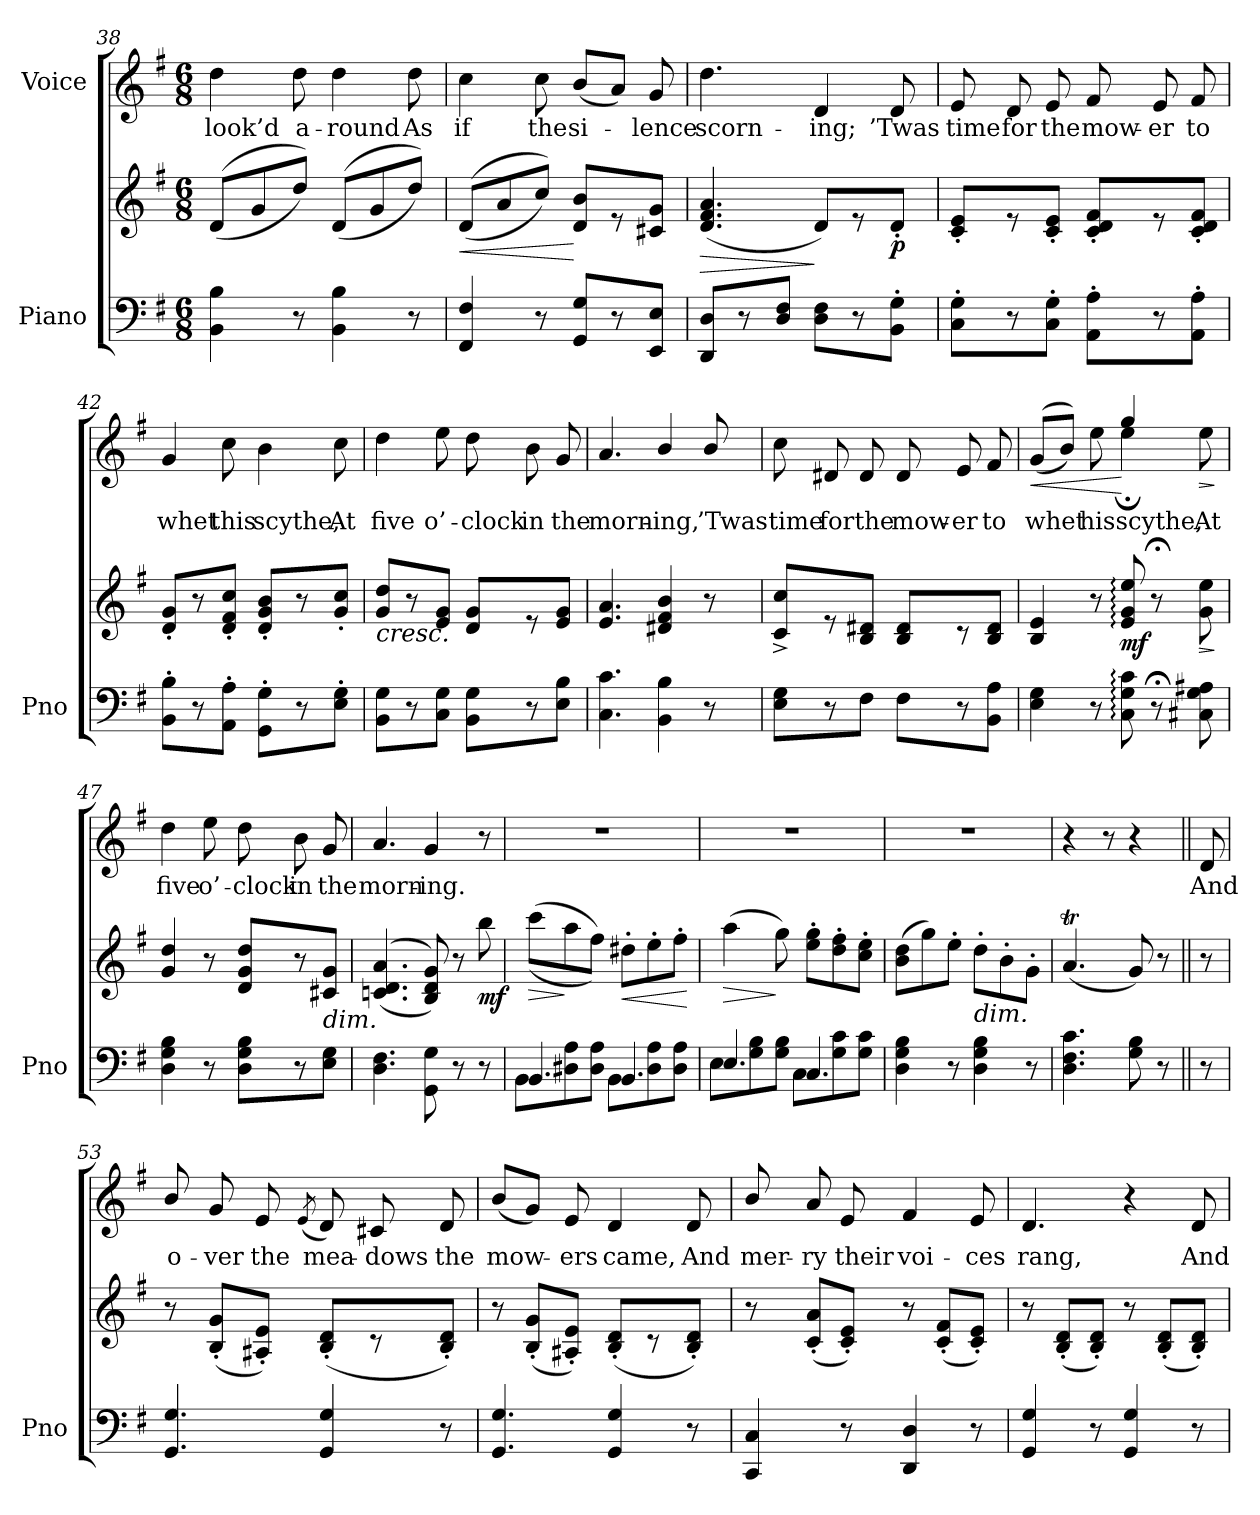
**kern	**kern	**dynam	**kern	**text	**dynam
*part2	*part2	*part2	*part1	*part1	*part1
*staff3	*staff2	*staff2/3	*staff1	*staff1	*staff1
*I"Piano	*	*	*I"Voice	*	*
*I'Pno	*	*	*	*	*
*clefF4	*clefG2	*	*clefG2	*	*
*k[f#]	*k[f#]	*	*k[f#]	*	*
*M6/8	*M6/8	*	*M6/8	*	*
=38	=38	=38	=38	=38	=38
!	!	!	!	!LO:LY:b	!
4BB\ 4B\	(<(<8d/L	.	4dd\	look’d	.
.	8g/	.	.	.	.
!	!	!	!	!LO:LY:b	!
8r	8dd/J))	.	8dd\	a-	.
!	!	!	!	!LO:LY:b	!
4BB\ 4B\	(<(<8d/L	.	4dd\	-round	.
.	8g/	.	.	.	.
!	!	!	!	!LO:LY:b	!
8r	8dd/J))	.	8dd\	As	.
=39	=39	=39	=39	=39	=39
!	!	!LO:HP:b	!	!LO:LY:b	!
4FF#/ 4F#/	(<(<8d/L	<	4cc\	if	.
.	8a/	.	.	.	.
!	!	!	!	!LO:LY:b	!
8r	8cc/J))	.	8cc\	the	.
!	!	!	!	!LO:LY:b	!
8GG/ 8G/L	8d/ 8b/L	[	(<8b/L	si-	.
8r	8r	.	8a/J)	.	.
!	!	!	!	!LO:LY:b	!
8EE/ 8E/J	8c#X/ 8g/J	.	8g/	-lence	.
!!LO:PB:g=z
=40	=40	=40	=40	=40	=40
!	!	!LO:HP:b	!	!LO:LY:b	!
8DD/ 8D/L	(>4.d/ 4.f#/ 4.a/	>	4.dd\	scorn-	.
8r	.	.	.	.	.
8D/ 8F#/J	.	.	.	.	.
!	!	!	!	!LO:LY:b	!
8D\ 8F#\L	8d/L)	]	4d/	-ing;	.
8r	8r	.	.	.	.
!	!	!LO:DY:b	!	!LO:LY:b	!
8BB\' 8G\'J	8d'/J	p	8d/	’Twas	.
=41	=41	=41	=41	=41	=41
!	!	!	!	!LO:LY:b	!
8C\' 8G\'L	8c/' 8e/'L	.	8e/	time	.
!	!	!	!	!LO:LY:b	!
8r	8r	.	8d/	for	.
!	!	!	!	!LO:LY:b	!
8C\' 8G\'J	8c/' 8e/'J	.	8e/	the	.
!	!	!	!	!LO:LY:b	!
8AA\' 8A\'L	8c/' 8d/' 8f#/'L	.	8f#/	mow-	.
!	!	!	!	!LO:LY:b	!
8r	8r	.	8e/	-er	.
!	!	!	!	!LO:LY:b	!
8AA\' 8A\'J	8c/' 8d/' 8f#/'J	.	8f#/	to	.
=42	=42	=42	=42	=42	=42
!	!	!	!	!LO:LY:b	!
8BB\' 8B\'L	8d/' 8g/'L	.	4g/	whet	.
8r	8r	.	.	.	.
!	!	!	!	!LO:LY:b	!
8AA\' 8A\'J	8d/' 8f#/' 8cc/'J	.	8cc\	this	.
!	!	!	!	!LO:LY:b	!
8GG\' 8G\'L	8d/' 8g/' 8b/'L	.	4b\	scythe,	.
8r	8r	.	.	.	.
!	!	!	!	!LO:LY:b	!
8E\' 8G\'J	8g/' 8cc/'J	.	8cc\	At	.
=43	=43	=43	=43	=43	=43
!	!LO:TX:b:i:t=cresc.	!	!	!	!
!	!	!	!	!LO:LY:b	!
8BB\ 8G\L	8g/ 8dd/L	.	4dd\	five	.
8r	8r	.	.	.	.
!	!	!	!	!LO:LY:b	!
8C\ 8G\J	8e/ 8g/J	.	8ee\	o’-	.
!	!	!	!	!LO:LY:b	!
8BB\ 8G\L	8d/ 8g/L	.	8dd\	-clock	.
!	!	!	!	!LO:LY:b	!
8r	8r	.	8b\	in	.
!	!	!	!	!LO:LY:b	!
8E\ 8B\J	8e/ 8g/J	.	8g/	the	.
=44	=44	=44	=44	=44	=44
!	!	!	!	!LO:LY:b	!
4.C\ 4.c\	4.e/ 4.a/	.	4.a/	morn-	.
!	!	!	!	!LO:LY:b	!
4BB\ 4B\	4d#X/ 4f#/ 4b/	.	4b/	-ing,	.
!	!	!	!	!LO:LY:b	!
8r	8r	.	8b/	’Twas	.
!!LO:LB:g=z
=45	=45	=45	=45	=45	=45
!	!	!	!	!LO:LY:b	!
8E\ 8G\L	8c/^ 8cc/^L	.	8cc\	time	.
!	!	!	!	!LO:LY:b	!
8r	8r	.	8d#X/	for	.
!	!	!	!	!LO:LY:b	!
8F#\J	8B/ 8d#X/J	.	8d#/	the	.
!	!	!	!	!LO:LY:b	!
8F#\L	8B/ 8d#/L	.	8d#/	mow-	.
!	!	!	!	!LO:LY:b	!
8r	8r	.	8e/	-er	.
!	!	!	!	!LO:LY:b	!
8BB\ 8A\J	8B/ 8d#/J	.	8f#/	to	.
=46	=46	=46	=46	=46	=46
!	!	!	!	!LO:LY:b	!LO:HP:b
*	*	*	*^	*	*
4E\ 4G\	4B/ 4e/	.	(<(<8g/L	4.ryy	whet	<
.	.	.	8b/J))	.	.	.
!	!	!	!	!	!LO:LY:b	!
8r	8r	.	8ee\	.	his	.
!	!	!LO:DY:b	!	!	!LO:LY:b	!
8C\: 8G\: 8c\:	8e/: 8g/: 8ee/:	mf	4gg/	4ee;<\	scythe,	[
8r;<	8r;<	.	.	.	.	.
!	!	!LO:HP:b	!	!	!LO:LY:b	!LO:HP:b
8C#X\ 8G\ 8A#X\	8g\ 8ee\	>	8ee\	8ryy	At	>
*	*	*	*v	*v	*	*
.	.	]	.	.	]
=47	=47	=47	=47	=47	=47
!	!	!	!	!LO:LY:b	!
4D\ 4G\ 4B\	4g/ 4dd/	.	4dd\	five	.
!	!	!	!	!LO:LY:b	!
8r	8r	.	8ee\	o’-	.
!	!	!	!	!LO:LY:b	!
8D\ 8G\ 8B\L	8d/ 8g/ 8dd/L	.	8dd\	-clock	.
!	!	!	!	!LO:LY:b	!
8r	8r	.	8b\	in	.
!	!LO:TX:b:i:t=dim.	!	!	!	!
!	!	!	!	!LO:LY:b	!
8E\ 8G\J	8c#X/ 8g/J	.	8g/	the	.
=48	=48	=48	=48	=48	=48
!	!	!	!	!LO:LY:b	!
4.D\ 4.F#\	(>(<4.cn/ 4.d/ 4.a/	.	4.a/	morn-	.
!	!	!	!	!LO:LY:b	!
8GG\ 8G\	8B/ 8d/ 8g/))	.	4g/	-ing.	.
8r	8r	.	.	.	.
!	!	!LO:DY:b	!	!	!
8r	8bb\	mf	8r	.	.
=49	=49	=49	=49	=49	=49
*^	*	*	*	*	*
!	!	!	!LO:HP:b	!	!	!
4.BB/	8BB\L	(>(>8ccc\L	>	2.r	.	.
.	8D#X\ 8A\	8aa\	]	.	.	.
.	8D#\ 8A\J	8ff#\J))	.	.	.	.
!	!	!	!LO:HP:b	!	!	!
4.BB/	8BB\L	8dd#X'\L	<	.	.	.
.	8D#\ 8A\	8ee'\	.	.	.	.
.	8D#\ 8A\J	8ff#'\J	.	.	.	.
*v	*v	*	*	*	*	*
.	.	[	.	.	.
!!LO:LB:g=z
=50	=50	=50	=50	=50	=50
*^	*	*	*	*	*
!	!	!	!LO:HP:b	!	!	!
4.E/	8E\L	(>4aa\	>	2.r	.	.
.	8G\ 8B\	.	.	.	.	.
.	8G\ 8B\J	8gg\)	]	.	.	.
4.C/	8C\L	8ee\' 8gg\'L	.	.	.	.
.	8G\ 8c\	8dd\' 8ff#\'	.	.	.	.
.	8G\ 8c\J	8cc\' 8ee\'J	.	.	.	.
*v	*v	*	*	*	*	*
=51	=51	=51	=51	=51	=51
4D\ 4G\ 4B\	(>8b\ 8dd\L	.	2.r	.	.
.	8gg\)	.	.	.	.
8r	8ee'\J	.	.	.	.
!	!LO:TX:b:i:t=dim.	!	!	!	!
4D\ 4G\ 4B\	8dd'\L	.	.	.	.
.	8b'\	.	.	.	.
8r	8g'\J	.	.	.	.
=52	=52	=52	=52	=52	=52
4.D\ 4.F#\ 4.c\	(<4.aT/	.	4r	.	.
.	.	.	8r	.	.
8G\ 8B\	8g/)	.	4r	.	.
8r	8r	.	.	.	.
=52X3||	=52X3||	=52X3||	=52X3||	=52X3||	=52X3||
!	!	!	!	!LO:LY:b	!
8r	8r	.	8d/	And	.
=53	=53	=53	=53	=53	=53
!	!	!	!	!LO:LY:b	!
4.GG/ 4.G/	8r	.	8b/	o-	.
!	!	!	!	!LO:LY:b	!
.	(<8B/' 8g/'L	.	8g/	-ver	.
!	!	!	!	!LO:LY:b	!
.	8A#X/' 8e/'J)	.	8e/	the	.
.	.	.	(<8qe/	.	.
!	!	!	!	!LO:LY:b	!
4GG/ 4G/	(<8B/' 8d/'L	.	8d/)	mea-	.
!	!	!	!	!LO:LY:b	!
.	8r	.	8c#X/	-dows	.
!	!	!	!	!LO:LY:b	!
8r	8B/' 8d/'J)	.	8d/	the	.
=54	=54	=54	=54	=54	=54
!	!	!	!	!LO:LY:b	!
4.GG/ 4.G/	8r	.	(<8b/L	mow-	.
.	(<8B/' 8g/'L	.	8g/J)	.	.
!	!	!	!	!LO:LY:b	!
.	8A#X/' 8e/'J)	.	8e/	-ers	.
!	!	!	!	!LO:LY:b	!
4GG/ 4G/	(<8B/' 8d/'L	.	4d/	came,	.
.	8r	.	.	.	.
!	!	!	!	!LO:LY:b	!
8r	8B/' 8d/'J)	.	8d/	And	.
!!LO:LB:g=z
=55	=55	=55	=55	=55	=55
!	!	!	!	!LO:LY:b	!
4CC/ 4C/	8r	.	8b/	mer-	.
!	!	!	!	!LO:LY:b	!
.	(<8c/' 8a/'L	.	8a/	-ry	.
!	!	!	!	!LO:LY:b	!
8r	8c/' 8e/'J)	.	8e/	their	.
!	!	!	!	!LO:LY:b	!
4DD/ 4D/	8r	.	4f#/	voi-	.
.	(<8c/' 8f#/'L	.	.	.	.
!	!	!	!	!LO:LY:b	!
8r	8c/' 8e/'J)	.	8e/	-ces	.
=56	=56	=56	=56	=56	=56
!	!	!	!	!LO:LY:b	!
4GG/ 4G/	8r	.	4.d/	rang,	.
.	(<8B/' 8d/'L	.	.	.	.
8r	8B/' 8d/'J)	.	.	.	.
4GG/ 4G/	8r	.	4r	.	.
.	(<8B/' 8d/'L	.	.	.	.
!	!	!	!	!LO:LY:b	!
8r	8B/' 8d/'J)	.	8d/	And	.
=	=	=	=	=	=
*-	*-	*-	*-	*-	*-
